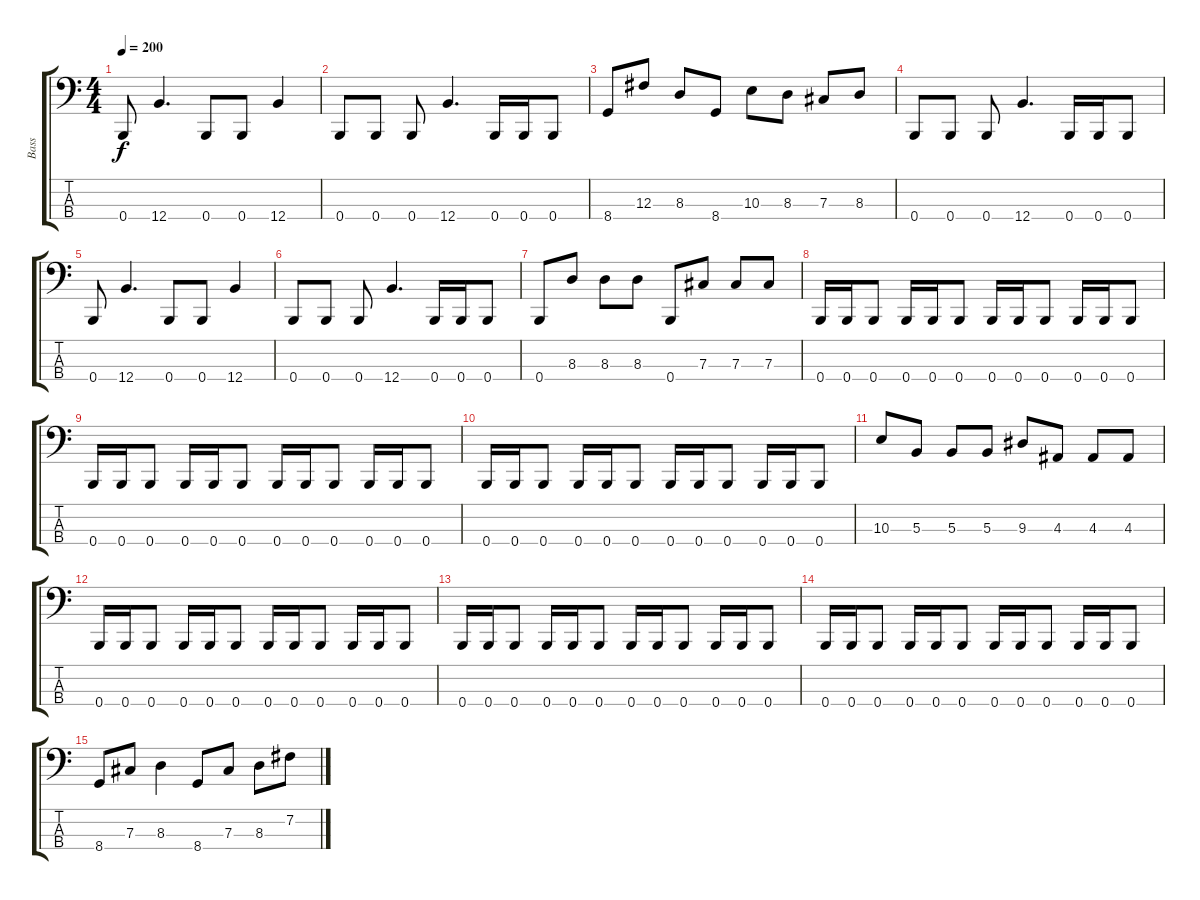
\track ("Bass" "Bass") {instrument electricbasspick}
\staff {score tabs}
\tuning (E2 B1 Gb1 B0) {hide}
\ts (4 4)
\tempo 200
\clef f4
\ks c
0.4.8{dy f} 12.4.4{d} 0.4.8 0.4.8 12.4.4 |
0.4.8 0.4.8 0.4.8 12.4.4{d} 0.4.16 0.4.16 0.4.8 |
8.4.8 12.3.8 8.3.8 8.4.8 10.3.8 8.3.8 7.3.8 8.3.8 |
0.4.8 0.4.8 0.4.8 12.4.4{d} 0.4.16 0.4.16 0.4.8 |
0.4.8 12.4.4{d} 0.4.8 0.4.8 12.4.4 |
0.4.8 0.4.8 0.4.8 12.4.4{d} 0.4.16 0.4.16 0.4.8 |
0.4.8 8.3.8 8.3.8 8.3.8 0.4.8 7.3.8 7.3.8 7.3.8 |
0.4.16 0.4.16 0.4.8 0.4.16 0.4.16 0.4.8 0.4.16 0.4.16 0.4.8 0.4.16 0.4.16 0.4.8 |
0.4.16 0.4.16 0.4.8 0.4.16 0.4.16 0.4.8 0.4.16 0.4.16 0.4.8 0.4.16 0.4.16 0.4.8 |
0.4.16 0.4.16 0.4.8 0.4.16 0.4.16 0.4.8 0.4.16 0.4.16 0.4.8 0.4.16 0.4.16 0.4.8 |
10.3.8 5.3.8 5.3.8 5.3.8 9.3.8 4.3.8 4.3.8 4.3.8 |
0.4.16 0.4.16 0.4.8 0.4.16 0.4.16 0.4.8 0.4.16 0.4.16 0.4.8 0.4.16 0.4.16 0.4.8 |
0.4.16 0.4.16 0.4.8 0.4.16 0.4.16 0.4.8 0.4.16 0.4.16 0.4.8 0.4.16 0.4.16 0.4.8 |
0.4.16 0.4.16 0.4.8 0.4.16 0.4.16 0.4.8 0.4.16 0.4.16 0.4.8 0.4.16 0.4.16 0.4.8 |
8.4.8 7.3.8 8.3.4 8.4.8 7.3.8 8.3.8 7.2.8
